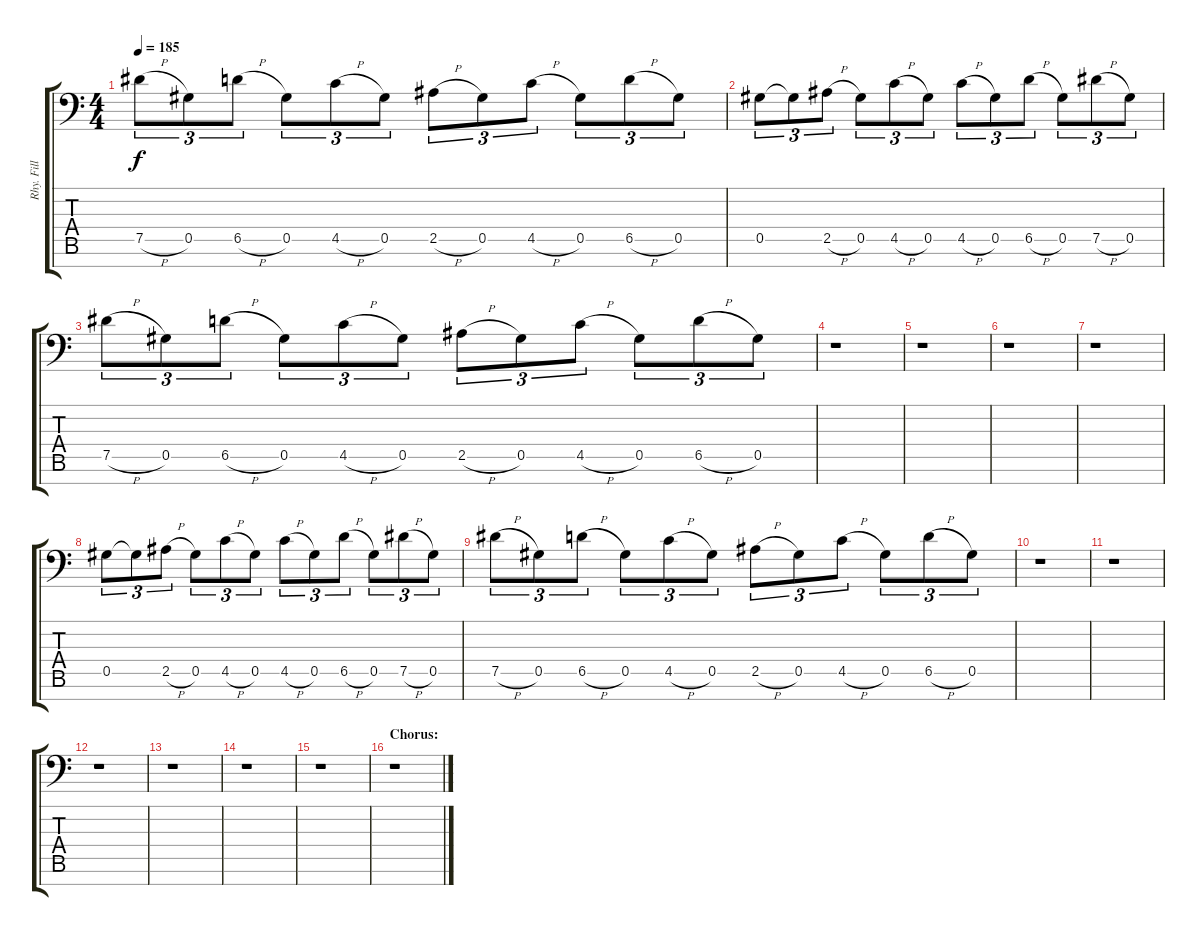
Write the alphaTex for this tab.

\track ("Rhy. Fill" "Rhy. Fill") {instrument distortionguitar}
\staff {score tabs}
\tuning (Eb4 Bb3 Gb3 Db3 Ab2 Eb2 Bb1) {hide}
\ts (4 4)
\tempo 185
\clef f4
\ks c
7.5{h}.8{tu (3 2) dy f} 0.5.8{tu (3 2)} 6.5{h}.8{tu (3 2)} 0.5.8{tu (3 2)} 4.5{h}.8{tu (3 2)} 0.5.8{tu (3 2)} 2.5{h}.8{tu (3 2)} 0.5.8{tu (3 2)} 4.5{h}.8{tu (3 2)} 0.5.8{tu (3 2)} 6.5{h}.8{tu (3 2)} 0.5.8{tu (3 2)} |
0.5.8{tu (3 2)} 0.5{t}.8{tu (3 2)} 2.5{h}.8{tu (3 2)} 0.5.8{tu (3 2)} 4.5{h}.8{tu (3 2)} 0.5.8{tu (3 2)} 4.5{h}.8{tu (3 2)} 0.5.8{tu (3 2)} 6.5{h}.8{tu (3 2)} 0.5.8{tu (3 2)} 7.5{h}.8{tu (3 2)} 0.5.8{tu (3 2)} |
7.5{h}.8{tu (3 2)} 0.5.8{tu (3 2)} 6.5{h}.8{tu (3 2)} 0.5.8{tu (3 2)} 4.5{h}.8{tu (3 2)} 0.5.8{tu (3 2)} 2.5{h}.8{tu (3 2)} 0.5.8{tu (3 2)} 4.5{h}.8{tu (3 2)} 0.5.8{tu (3 2)} 6.5{h}.8{tu (3 2)} 0.5.8{tu (3 2)} |
r.1 |
r.1 |
r.1 |
r.1 |
0.5.8{tu (3 2)} 0.5{t}.8{tu (3 2)} 2.5{h}.8{tu (3 2)} 0.5.8{tu (3 2)} 4.5{h}.8{tu (3 2)} 0.5.8{tu (3 2)} 4.5{h}.8{tu (3 2)} 0.5.8{tu (3 2)} 6.5{h}.8{tu (3 2)} 0.5.8{tu (3 2)} 7.5{h}.8{tu (3 2)} 0.5.8{tu (3 2)} |
7.5{h}.8{tu (3 2)} 0.5.8{tu (3 2)} 6.5{h}.8{tu (3 2)} 0.5.8{tu (3 2)} 4.5{h}.8{tu (3 2)} 0.5.8{tu (3 2)} 2.5{h}.8{tu (3 2)} 0.5.8{tu (3 2)} 4.5{h}.8{tu (3 2)} 0.5.8{tu (3 2)} 6.5{h}.8{tu (3 2)} 0.5.8{tu (3 2)} |
r.1 |
r.1 |
r.1 |
r.1 |
r.1 |
r.1 |
\section ("" "Chorus:")
r.1
